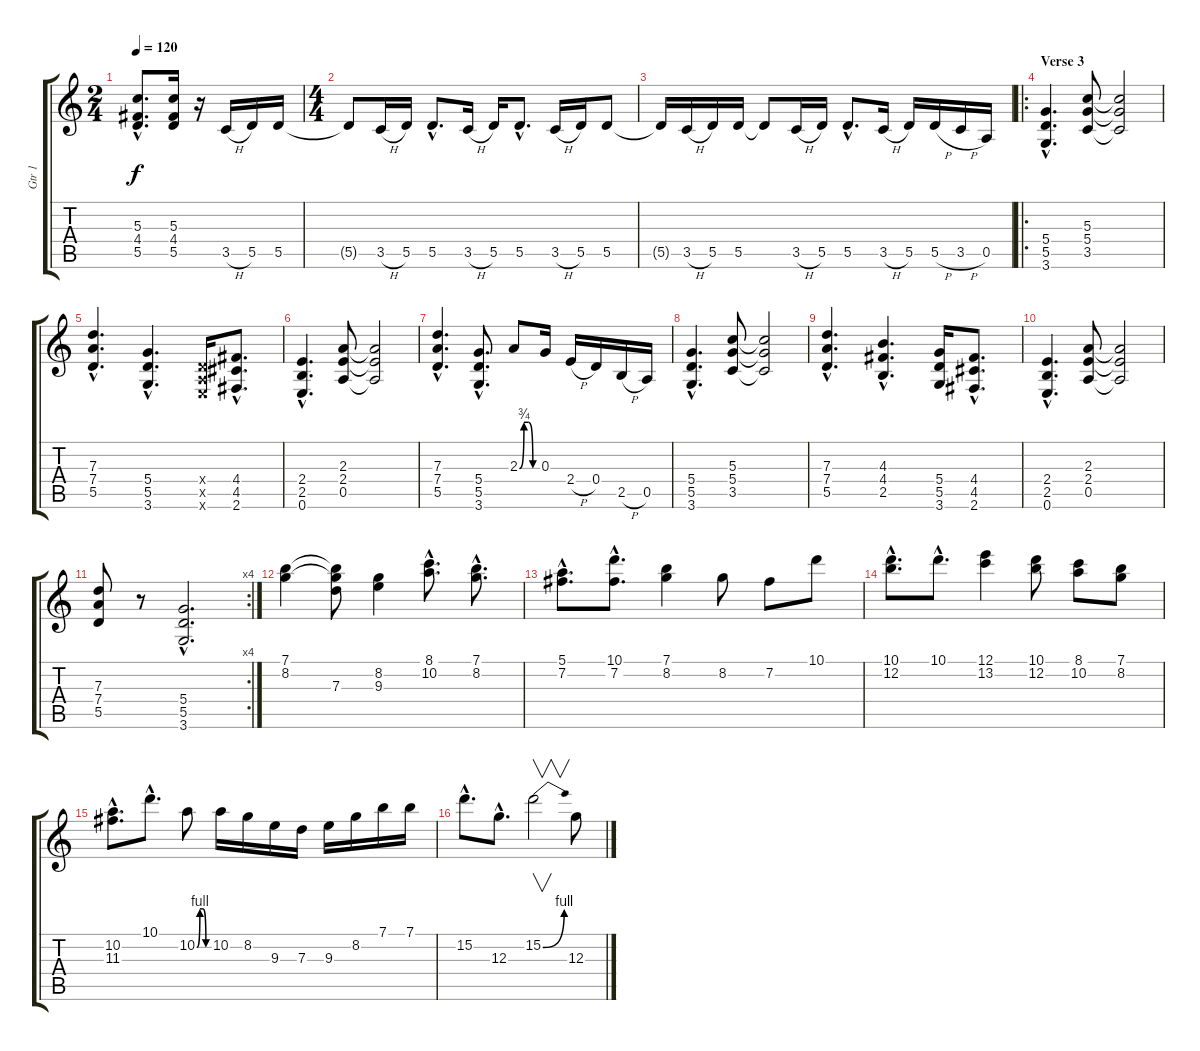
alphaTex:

\track ("Gtr 1" "Gtr 1") {instrument distortionguitar}
\staff {score tabs}
\tuning (E4 B3 G3 D3 A2 E2) {hide}
\ts (2 4)
\tempo 120
\clef g2
\ks c
(5.3{hac} 4.4{hac} 5.5{hac}).8{d dy f} (5.3 4.4 5.5).16 r.16 3.5{h}.16 5.5.16 5.5.16 |
\ts (4 4)
5.5{t}.8 3.5{h}.16 5.5.16 5.5{hac}.8{d} 3.5{h}.16 5.5.16 5.5{hac}.8{d} 3.5{h}.16 5.5.16 5.5.8 |
5.5{t}.16 3.5{h}.16 5.5.16 5.5.16 5.5{t}.8 3.5{h}.16 5.5.16 5.5{hac}.8{d} 3.5{h}.16 5.5.16 5.5{h}.16 3.5{h}.16 0.5.16 |
\ro
\section ("" "Verse 3")
(5.4{hac} 5.5{hac} 3.6{hac}).4{d} (5.3 5.4 3.5).8 (5.3{t} 5.4{t} 3.5{t}).2 |
(7.3{hac} 7.4{hac} 5.5{hac}).4{d} (5.4{hac} 5.5{hac} 3.6{hac}).4{d} (0.4{x} 0.5{x} 0.6{x}).16 (4.4{hac} 4.5{hac} 2.6{hac}).8{d} |
(2.4{hac} 2.5{hac} 0.6{hac}).4{d} (2.3 2.4 0.5).8 (2.3{t} 2.4{t} 0.5{t}).2 |
(7.3{hac} 7.4{hac} 5.5{hac}).4{d} (5.4{hac} 5.5{hac} 3.6{hac}).8{d} 2.3{be (custom 0 0 15 3 30 3 45 0 60 0)}.8 0.3.16 2.4{h}.16 0.4.16 2.5{h}.16 0.5.16 |
(5.4{hac} 5.5{hac} 3.6{hac}).4{d} (5.3 5.4 3.5).8 (5.3{t} 5.4{t} 3.5{t}).2 |
(7.3{hac} 7.4{hac} 5.5{hac}).4{d} (4.3{hac} 4.4{hac} 2.5{hac}).4{d} (5.4 5.5 3.6).16 (4.4{hac} 4.5{hac} 2.6{hac}).8{d} |
(2.4{hac} 2.5{hac} 0.6{hac}).4{d} (2.3 2.4 0.5).8 (2.3{t} 2.4{t} 0.5{t}).2 |
\rc 4
(7.3 7.4 5.5).8 r.8 (5.4{hac} 5.5{hac} 3.6{hac}).2{d} |
(7.1 8.2).4 (7.1{t} 8.2{t} 7.3).8 (8.2 9.3).4 (8.1{hac} 10.2{hac}).8{d} (7.1{hac} 8.2{hac}).8{d} |
(5.1{hac} 7.2{hac}).8{d} (10.1{hac} 7.2{hac}).8{d} (7.1 8.2).4 8.2.8 7.2.8 10.1.8 |
(10.1{hac} 12.2{hac}).8{d} 10.1{hac}.8{d} (12.1 13.2).4 (10.1 12.2).8 (8.1 10.2).8 (7.1 8.2).8 |
(10.2{hac} 11.3{hac}).8{d} 10.1{hac}.8{d} 10.2{be (custom 0 0 15 4 30 4 45 0 60 0)}.8 10.2.16 8.2.16 9.3.16 7.3.16 9.3.16 8.2.16 7.1.16 7.1.16 |
15.2{hac}.8{d} 12.3{hac}.8{d} 15.2{be (bend 0 0 60 4)}.2{v} 12.3.8
